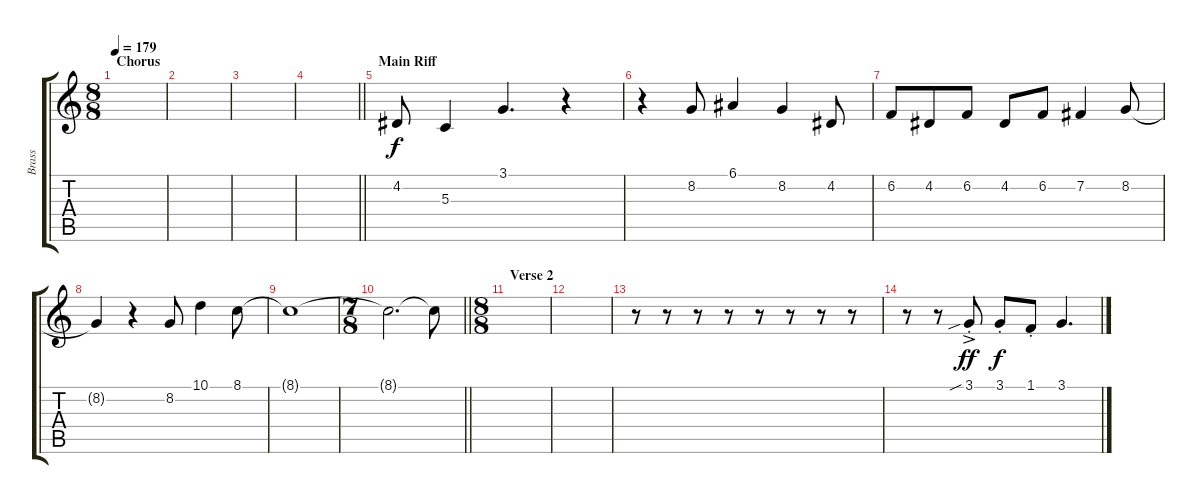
\track ("Brass" "Brass") {instrument brasssection}
\staff {score tabs}
\tuning (E4 B3 G3 D3 A2 E2) {hide}
\ts (8 8)
\section ("" "Chorus")
\tempo 179
\clef g2
\ks c
|
|
|
\barLineRight lightlight
|
\section ("" "Main Riff")
4.2.8 5.3.4 3.1.4{d} r.4 |
r.4 8.2.8 6.1.4 8.2.4 4.2.8 |
6.2.8 4.2.8 6.2.8 4.2.8 6.2.8 7.2.4 8.2.8 |
8.2{t}.4 r.4 8.2.8 10.1.4 8.1.8 |
8.1{t}.1 |
\ts (7 8)
\barLineRight lightlight
8.1{t}.2{d} 8.1{t}.8 |
\ts (8 8)
\section ("" "Verse 2")
|
|
r.8 r.8 r.8 r.8 r.8 r.8 r.8 r.8 |
r.8 r.8 3.1{sib ac st}.8{dy ff} 3.1{st}.8{dy f} 1.1{st}.8 3.1.4{d}
